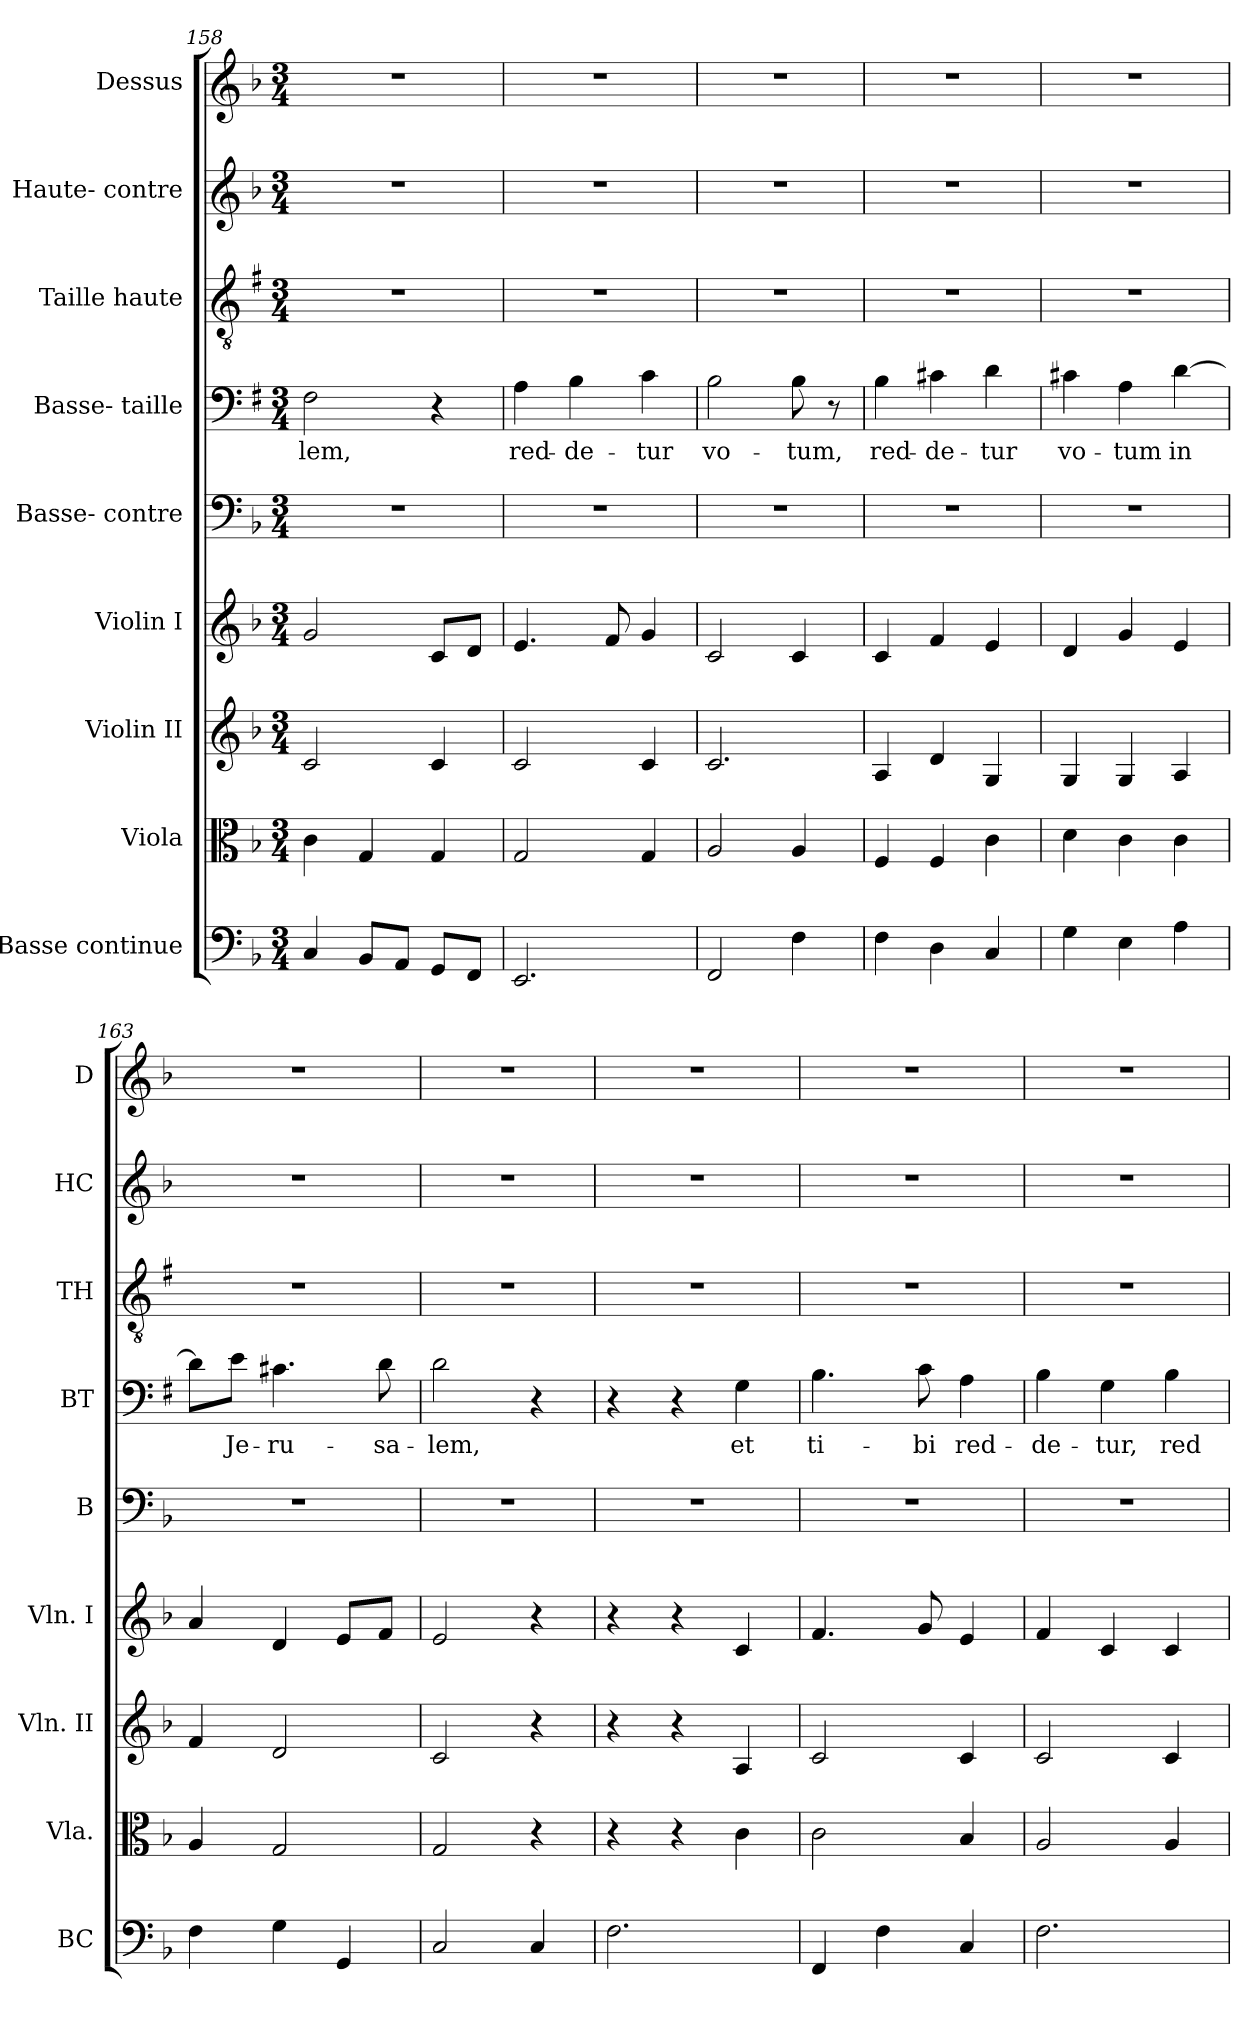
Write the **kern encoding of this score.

**kern	**kern	**kern	**kern	**kern	**kern	**text	**kern	**kern	**kern
*part9	*part8	*part7	*part6	*part5	*part4	*part4	*part3	*part2	*part1
*staff9	*staff8	*staff7	*staff6	*staff5	*staff4	*staff4	*staff3	*staff2	*staff1
*I"Basse  continue	*I"Viola	*I"Violin II	*I"Violin I	*I"Basse- contre	*I"Basse- taille	*	*I"Taille haute	*I"Haute- contre	*I"Dessus
*I'BC	*I'Vla.	*I'Vln. II	*I'Vln. I	*I'B	*I'BT	*	*I'TH	*I'HC	*I'D
*clefF4	*clefC3	*clefG2	*clefG2	*clefF4	*clefF4	*	*clefGv2	*clefG2	*clefG2
*	*	*	*	*	*ITrd1c2	*	*ITrd1c2	*	*
*k[b-]	*k[b-]	*k[b-]	*k[b-]	*k[b-]	*k[b-]	*	*k[b-]	*k[b-]	*k[b-]
*F:	*F:	*F:	*F:	*F:	*F:	*	*F:	*F:	*F:
*M3/4	*M3/4	*M3/4	*M3/4	*M3/4	*M3/4	*	*M3/4	*M3/4	*M3/4
=158	=158	=158	=158	=158	=158	=158	=158	=158	=158
!	!	!	!	!	!	!LO:LY:b	!	!	!
4C/	4c\	2c/	2g>/	2.r	2E>\	-lem,	2.r	2.r	2.r
8BB-/L	4G/	.	.	.	.	.	.	.	.
8AA/J	.	.	.	.	.	.	.	.	.
8GG/L	4G/	4c/	8c/L	.	4r	.	.	.	.
8FF/J	.	.	8d/J	.	.	.	.	.	.
=159	=159	=159	=159	=159	=159	=159	=159	=159	=159
!	!	!	!	!	!	!LO:LY:b	!	!	!
2.EE/	2G/	2c/	4.e/	2.r	4G\	red-	2.r	2.r	2.r
!	!	!	!	!	!	!LO:LY:b	!	!	!
.	.	.	.	.	4A\	-de-	.	.	.
.	.	.	8f/	.	.	.	.	.	.
!	!	!	!	!	!	!LO:LY:b	!	!	!
.	4G/	4c/	4g/	.	4B-\	-tur	.	.	.
!!LO:LB:g=z
=160	=160	=160	=160	=160	=160	=160	=160	=160	=160
!	!	!	!	!	!	!LO:LY:b	!	!	!
2FF/	2A/	2.c/	2c/	2.r	2A>\	vo-	2.r	2.r	2.r
!	!	!	!	!	!	!LO:LY:b	!	!	!
4F\	4A/	.	4c/	.	8A\	-tum,	.	.	.
.	.	.	.	.	8r	.	.	.	.
=161	=161	=161	=161	=161	=161	=161	=161	=161	=161
!	!	!	!	!	!	!LO:LY:b	!	!	!
4F\	4F/	4A/	4c/	2.r	4A\	red-	2.r	2.r	2.r
!	!	!	!	!	!	!LO:LY:b	!	!	!
4D\	4F/	4d/	4f/	.	4Bn\	-de-	.	.	.
!	!	!	!	!	!	!LO:LY:b	!	!	!
4C/	4c\	4G/	4e/	.	4c\	-tur	.	.	.
=162	=162	=162	=162	=162	=162	=162	=162	=162	=162
!	!	!	!	!	!	!LO:LY:b	!	!	!
4G\	4d\	4G/	4d/	2.r	4Bn\	vo-	2.r	2.r	2.r
!	!	!	!	!	!	!LO:LY:b	!	!	!
4E\	4c\	4G/	4g/	.	4G\	-tum	.	.	.
!	!	!	!	!	!	!LO:LY:b	!	!	!
4A\	4c\	4A/	4e/	.	[4c\	in	.	.	.
=163	=163	=163	=163	=163	=163	=163	=163	=163	=163
4F\	4A/	4f/	4a/	2.r	8c\L]	.	2.r	2.r	2.r
!	!	!	!	!	!	!LO:LY:b	!	!	!
.	.	.	.	.	8d\J	Je-	.	.	.
!	!	!	!	!	!	!LO:LY:b	!	!	!
4G\	2G/	2d>/	4d/	.	4.Bn>\	-ru-	.	.	.
4GG/	.	.	8e/L	.	.	.	.	.	.
!	!	!	!	!	!	!LO:LY:b	!	!	!
.	.	.	8f/J	.	8c\	-sa-	.	.	.
=164	=164	=164	=164	=164	=164	=164	=164	=164	=164
!	!	!	!	!	!	!LO:LY:b	!	!	!
2C/	2G/	2c/	2e/	2.r	2c\	-lem,	2.r	2.r	2.r
4C/	4r	4r	4r	.	4r	.	.	.	.
=165	=165	=165	=165	=165	=165	=165	=165	=165	=165
2.F\	4r	4r	4r	2.r	4r	.	2.r	2.r	2.r
.	4r	4r	4r	.	4r	.	.	.	.
!	!	!	!	!	!	!LO:LY:b	!	!	!
.	4c\	4A/	4c/	.	4F\	et	.	.	.
=166	=166	=166	=166	=166	=166	=166	=166	=166	=166
!	!	!	!	!	!	!LO:LY:b	!	!	!
4FF/	2c\	2c/	4.f/	2.r	4.A\	ti-	2.r	2.r	2.r
4F\	.	.	.	.	.	.	.	.	.
!	!	!	!	!	!	!LO:LY:b	!	!	!
.	.	.	8g/	.	8B-\	-bi	.	.	.
!	!	!	!	!	!	!LO:LY:b	!	!	!
4C/	4B-/	4c/	4e/	.	4G\	red-	.	.	.
!!LO:PB:g=z
=167	=167	=167	=167	=167	=167	=167	=167	=167	=167
!	!	!	!	!	!	!LO:LY:b	!	!	!
2.F\	2A/	2c/	4f/	2.r	4A\	-de-	2.r	2.r	2.r
!	!	!	!	!	!	!LO:LY:b	!	!	!
.	.	.	4c/	.	4F\	-tur,	.	.	.
!	!	!	!	!	!	!LO:LY:b	!	!	!
.	4A/	4c/	4c/	.	4A\	red-	.	.	.
=	=	=	=	=	=	=	=	=	=
*-	*-	*-	*-	*-	*-	*-	*-	*-	*-
